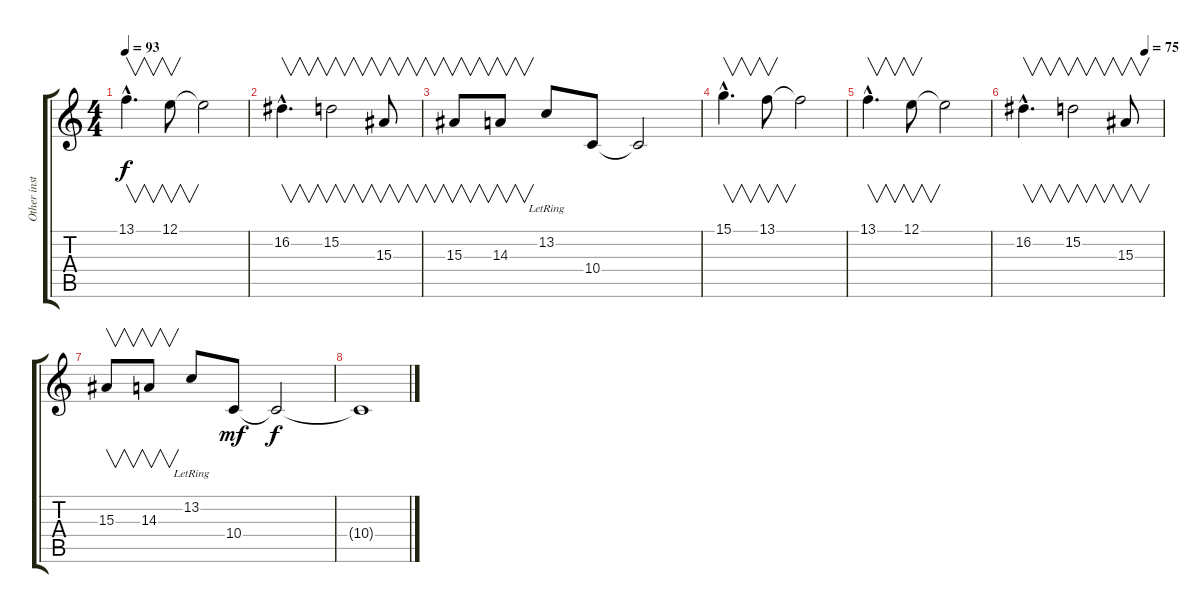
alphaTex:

\track ("Other instr./Choir" "Other inst") {instrument blownbottle}
\staff {score tabs}
\tuning (E4 B3 G3 D3 A2 E2) {hide}
\ts (4 4)
\tempo 93
\clef g2
\ks c
13.1{hac}.4{v d dy f} 12.1.8{v} 12.1{t}.2 |
16.2{hac}.4{v d} 15.2.2{v} 15.3.8{v} |
15.3.8{v} 14.3.8{v} 13.2{lr}.8 10.4.8 10.4{t}.2 |
15.1{hac}.4{v d volume 12 balance 8 instrument acousticgrandpiano} 13.1.8{v} 13.1{t}.2 |
13.1{hac}.4{v d} 12.1.8{v} 12.1{t}.2 |
\tempo (75 0.875)
16.2{hac}.4{v d} 15.2.2{v} 15.3.8{v} |
15.3.8{v} 14.3.8{v} 13.2{lr}.8 10.4.8{dy mf} 10.4{t}.2{dy f} |
10.4{t}.1
